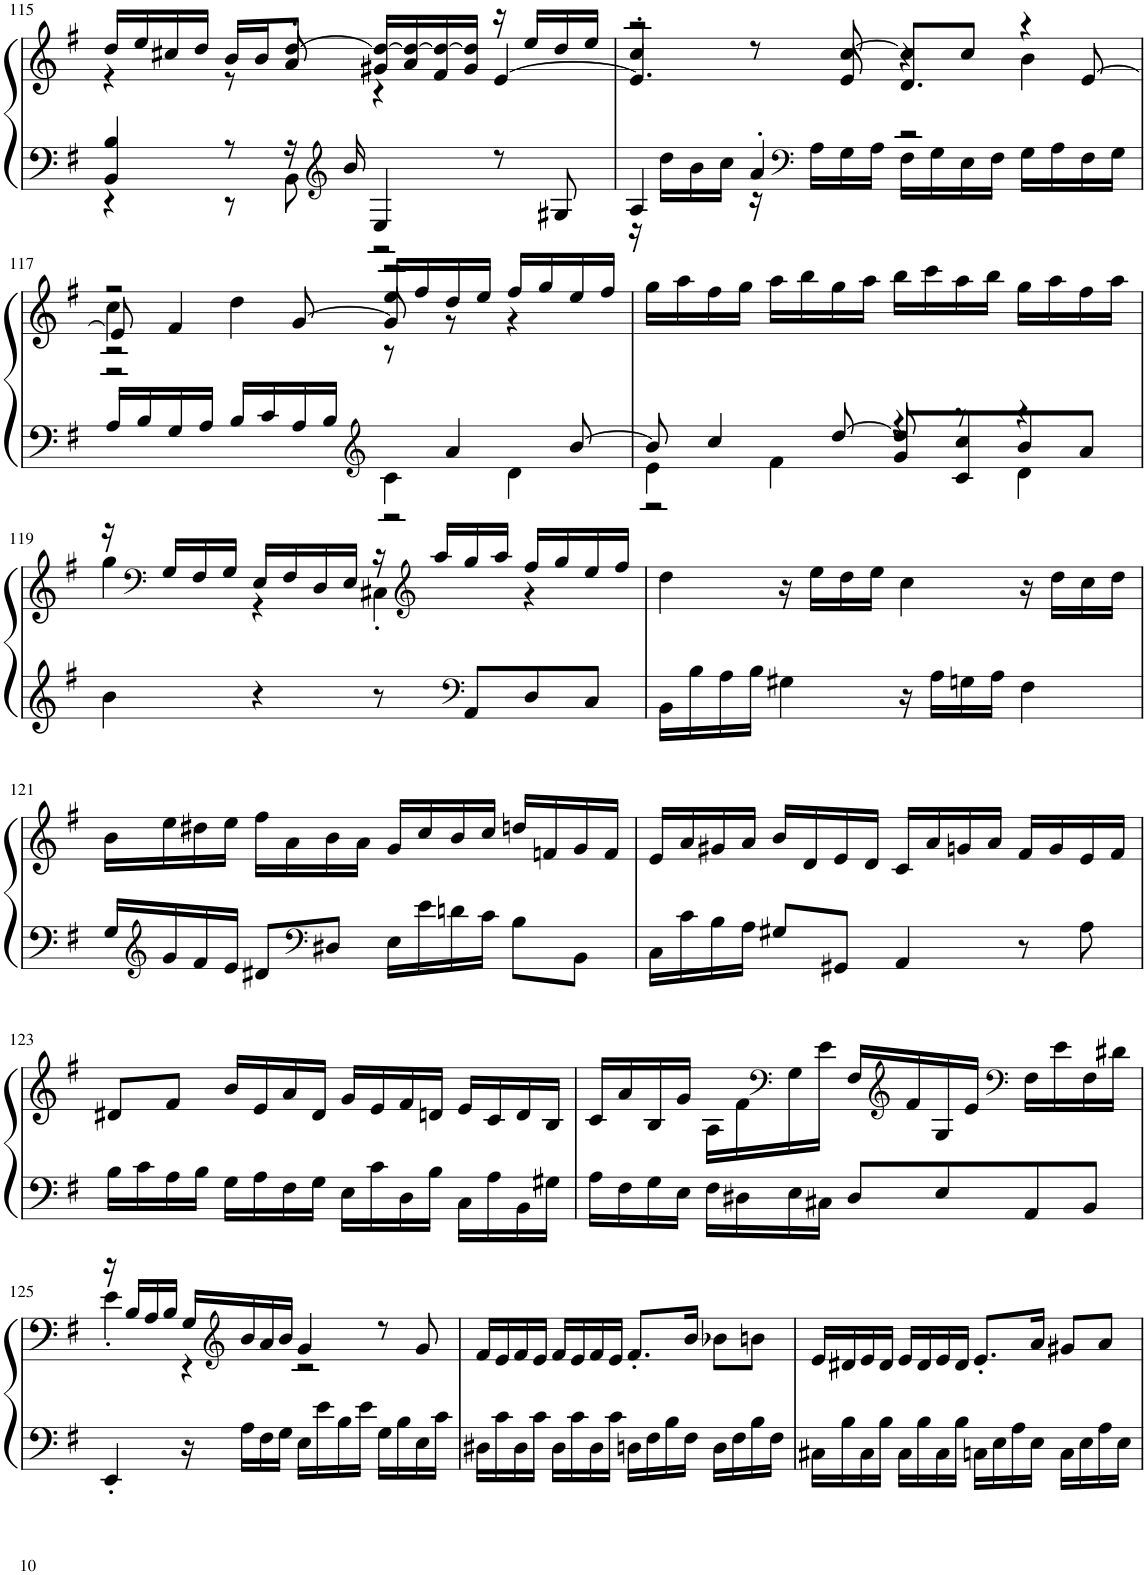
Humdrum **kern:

**kern	**kern
*part1	*part1
*staff2	*staff1
*I"Piano, unbenannt	*
*I'Pia.	*
!!LO:PB:g=z
*clefF4	*clefG2
*k[f#]	*k[f#]
*M4/4	*M4/4
=115	=115
*^	*^
4BB/ 4B/	4r	16dd/LL	4r
.	.	16ee/	.
.	.	16cc#X/	.
.	.	16dd/JJ	.
8r	8r	16b/LL	8r
.	.	16b/J	.
16r	8BB\	[8dd/J	8a'/
*clefG2	*	*	*
16b/	.	.	.
4E/	2r	16g#X/ 16dd/_LL	4r
.	.	16a/ 16dd/_	.
.	.	16f#/ 16dd/_	.
.	.	16g#/ 16dd/]JJ	.
8r	.	16r	[4e/
.	.	16ee/LL	.
8G#X/	.	16dd/	.
.	.	16ee/JJ	.
=116	=116	=116	=116
*	*	*	*^
4A/	16r	4cc'/	2r	4.e/]
.	16dd\LL	.	.	.
.	16b\	.	.	.
.	16cc\JJ	.	.	.
4a'/	16r	8r	.	.
*clefF4	*	*	*	*
.	16A\LL	.	.	.
.	16G\	[8cc/	.	8e/
.	16A\JJ	.	.	.
2r	16F#\LL	8cc/L]	4r	4.d/
.	16G\	.	.	.
.	16E\	8cc/J	.	.
.	16F#\JJ	.	.	.
.	16G\LL	4r	4b\	.
.	16A\	.	.	.
.	16F#\	.	.	[8e/
.	16G\JJ	.	.	.
!!LO:LB:g=z	!!	!!
=117	=117	=117	=117	=117
*	*^	*	*	*
2r	2r	16A/LL	2r	4cc\	8e/]
.	.	16B/	.	.	.
.	.	16G/	.	.	4f#/
.	.	16A/JJ	.	.	.
.	.	16B/LL	.	4dd\	.
.	.	16c/	.	.	.
.	.	16A/	.	.	[8g/
.	.	16B/JJ	.	.	.
*clefG2	*	*	*	*	*
8r	4c\	2r	16ee/LL	2r	8g/]
.	.	.	16ff#/	.	.
4a/	.	.	16dd/	.	8r
.	.	.	16ee/JJ	.	.
.	4d\	.	16ff#/LL	.	4r
.	.	.	16gg/	.	.
[8b/	.	.	16ee/	.	.
.	.	.	16ff#/JJ	.	.
*	*	*	*v	*v	*v
=118	=118	=118	=118
8b/]	4e\	2r	16gg\LL
.	.	.	16aa\
4cc/	.	.	16ff#\
.	.	.	16gg\JJ
.	4f#\	.	16aa\LL
.	.	.	16bb\
[8dd/	.	.	16gg\
.	.	.	16aa\JJ
8dd/]	4r	8g/L	16bb\LL
.	.	.	16ccc\
8r	.	8c/ 8cc/	16aa\
.	.	.	16bb\JJ
4r	4d\	8b/	16gg\LL
.	.	.	16aa\
.	.	8a/J	16ff#\
.	.	.	16aa\JJ
*v	*v	*v	*
!!LO:LB:g=z
=119	=119
*	*^
4b\	16r	4gg\
*	*clefF4	*
.	16G/LL	.
.	16F#/	.
.	16G/JJ	.
4r	16E/LL	4r
.	16F#/	.
.	16D/	.
.	16E/JJ	.
8r	16r	4C#X'\
*	*clefG2	*
.	16aa/LL	.
*clefF4	*	*
8AA/L	16gg/	.
.	16aa/JJ	.
8D/	16ff#/LL	4r
.	16gg/	.
8C/J	16ee/	.
.	16ff#/JJ	.
*	*v	*v
=120	=120
16BB\LL	4dd\
16B\	.
16A\	.
16B\JJ	.
4G#X\	16r
.	16ee\LL
.	16dd\
.	16ee\JJ
16r	4cc\
16A\LL	.
16Gn\	.
16A\JJ	.
4F#\	16r
.	16dd\LL
.	16cc\
.	16dd\JJ
!!LO:LB:g=z
=121	=121
16G/LL	16b\LL
*clefG2	*
16g/	16ee\
16f#/	16dd#X\
16e/JJ	16ee\JJ
8d#X/L	16ff#\LL
.	16a\
*clefF4	*
8D#X/J	16b\
.	16a\JJ
16E\LL	16g/LL
16e\	16cc/
16dn\	16b/
16c\JJ	16cc/JJ
8B\L	16ddn/LL
.	16fn/
8BB\J	16g/
.	16f/JJ
=122	=122
16C\LL	16e/LL
16c\	16a/
16B\	16g#X/
16A\JJ	16a/JJ
8G#X/L	16b/LL
.	16d/
8GG#X/J	16e/
.	16d/JJ
4AA/	16c/LL
.	16a/
.	16gn/
.	16a/JJ
8r	16f#/LL
.	16g/
8A\	16e/
.	16f#/JJ
!!LO:LB:g=z
=123	=123
16B\LL	8d#X/L
16c\	.
16A\	8f#/J
16B\JJ	.
16G\LL	16b/LL
16A\	16e/
16F#\	16a/
16G\JJ	16d#/JJ
16E\LL	16g/LL
16c\	16e/
16D\	16f#/
16B\JJ	16dn/JJ
16C\LL	16e/LL
16A\	16c/
16BB\	16d/
16G#X\JJ	16B/JJ
=124	=124
16A\LL	16c/LL
16F#\	16a/
16G\	16B/
16E\JJ	16g/JJ
16F#\LL	16A\LL
16D#X\	16f#\
*	*clefF4
16E\	16G\
16C#X\JJ	16e\JJ
8D#/L	16F#/LL
*	*clefG2
.	16f#/
8E/	16G/
.	16e/JJ
*	*clefF4
8AA/	16F#\LL
.	16e\
8BB/J	16F#\
.	16d#X\JJ
!!LO:LB:g=z
=125	=125
*	*^
4EE'/	16r	4e'\
.	16B/LL	.
.	16A/	.
.	16B/JJ	.
16r	16G/LL	4r
*	*clefG2	*
16A\LL	16b/	.
16F#\	16a/	.
16G\JJ	16b/JJ	.
16E\LL	4g/	2r
16e\	.	.
16B\	.	.
16e\JJ	.	.
16G\LL	8r	.
16B\	.	.
16E\	8g/	.
16c\JJ	.	.
*	*v	*v
=126	=126
16D#X\LL	16f#/LL
16c\	16e/
16D#\	16f#/
16c\JJ	16e/JJ
16D#\LL	16f#/LL
16c\	16e/
16D#\	16f#/
16c\JJ	16e/JJ
16Dn\LL	8.f#'/L
16F#\	.
16B\	.
16F#\JJ	16b/Jk
16D\LL	8b-X\L
16F#\	.
16B\	8bn\J
16F#\JJ	.
=127	=127
16C#X\LL	16e/LL
16B\	16d#X/
16C#\	16e/
16B\JJ	16d#/JJ
16C#\LL	16e/LL
16B\	16d#/
16C#\	16e/
16B\JJ	16d#/JJ
16Cn\LL	8.e'/L
16E\	.
16A\	.
16E\JJ	16a/Jk
16C\LL	8g#X/L
16E\	.
16A\	8a/J
16E\JJ	.
=	=
*-	*-
